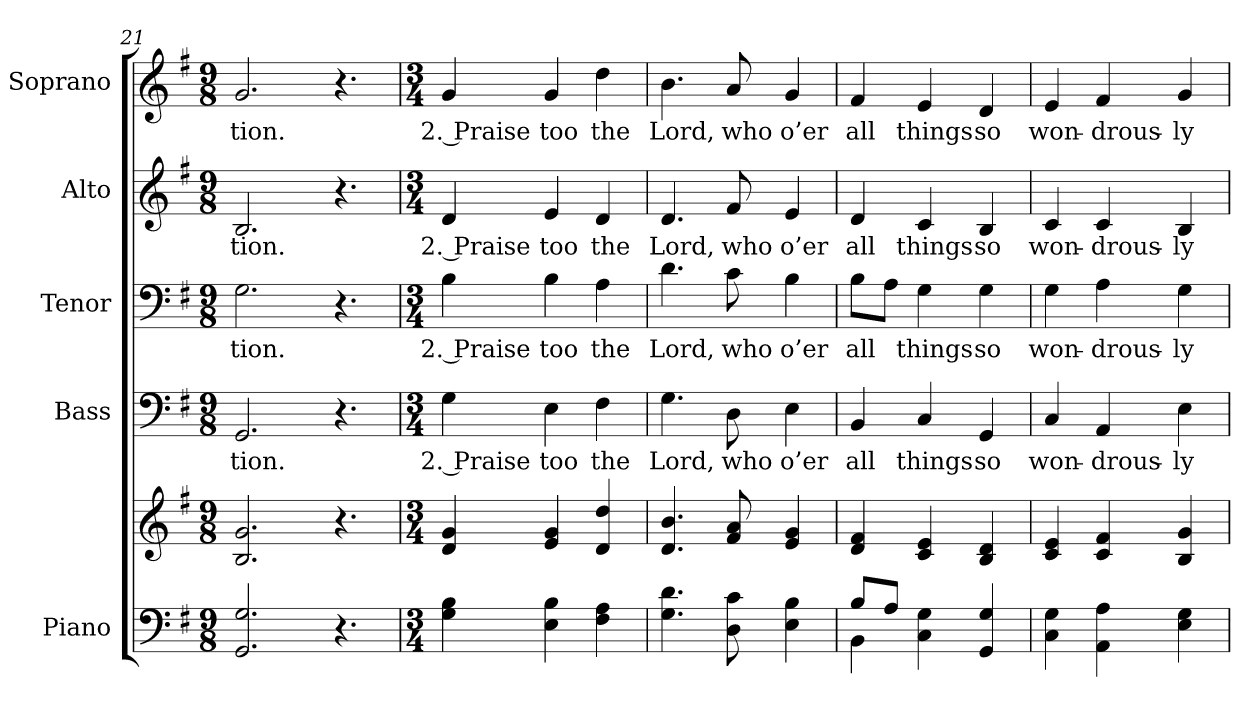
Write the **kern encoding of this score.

**kern	**kern	**kern	**text	**kern	**text	**kern	**text	**kern	**text
*part5	*part5	*part4	*part4	*part3	*part3	*part2	*part2	*part1	*part1
*staff6	*staff5	*staff4	*staff4	*staff3	*staff3	*staff2	*staff2	*staff1	*staff1
*I"Piano	*	*I"Bass	*	*I"Tenor	*	*I"Alto	*	*I"Soprano	*
*I'Pno.	*	*I'B.	*	*I'T.	*	*I'A.	*	*I'S.	*
*clefF4	*clefG2	*clefF4	*	*clefF4	*	*clefG2	*	*clefG2	*
*k[f#]	*k[f#]	*k[f#]	*	*k[f#]	*	*k[f#]	*	*k[f#]	*
*G:	*G:	*G:	*	*G:	*	*G:	*	*G:	*
*M9/8	*M9/8	*M9/8	*	*M9/8	*	*M9/8	*	*M9/8	*
=21	=21	=21	=21	=21	=21	=21	=21	=21	=21
!	!	!	!LO:LY:b:color=#000000	!	!	!	!	!	!
!	!	!	!	!	!LO:LY:b:color=#000000	!	!	!	!
!	!	!	!	!	!	!	!LO:LY:b:color=#000000	!	!
!	!	!	!	!	!	!	!	!	!LO:LY:b:color=#000000
2.GGi/ 2.Gi	2.Bi/ 2.gi	2.GGi/	-tion.	2.Gi\	-tion.	2.Bi/	-tion.	2.gi/	-tion.
4.r	4.r	4.r	.	4.r	.	4.r	.	4.r	.
!!LO:PB:g=z
=22	=22	=22	=22	=22	=22	=22	=22	=22	=22
*M3/4	*M3/4	*M3/4	*	*M3/4	*	*M3/4	*	*M3/4	*
!	!	!	!LO:LY:b:color=#000000	!	!	!	!	!	!
!	!	!	!	!	!LO:LY:b:color=#000000	!	!	!	!
!	!	!	!	!	!	!	!LO:LY:b:color=#000000	!	!
!	!	!	!	!	!	!	!	!	!LO:LY:b:color=#000000
4Gi\ 4Bi	4di/ 4gi	4Gi\	2. Praise	4Bi\	2. Praise	4di/	2. Praise	4gi/	2. Praise
!	!	!	!LO:LY:b:color=#000000	!	!	!	!	!	!
!	!	!	!	!	!LO:LY:b:color=#000000	!	!	!	!
!	!	!	!	!	!	!	!LO:LY:b:color=#000000	!	!
!	!	!	!	!	!	!	!	!	!LO:LY:b:color=#000000
4Ei\ 4Bi	4ei/ 4gi	4Ei\	too	4Bi\	too	4ei/	too	4gi/	too
!	!	!	!LO:LY:b:color=#000000	!	!	!	!	!	!
!	!	!	!	!	!LO:LY:b:color=#000000	!	!	!	!
!	!	!	!	!	!	!	!LO:LY:b:color=#000000	!	!
!	!	!	!	!	!	!	!	!	!LO:LY:b:color=#000000
4F#i\ 4Ai	4di/ 4ddi	4F#i\	the	4Ai\	the	4di/	the	4ddi\	the
=23	=23	=23	=23	=23	=23	=23	=23	=23	=23
!	!	!	!LO:LY:b:color=#000000	!	!	!	!	!	!
!	!	!	!	!	!LO:LY:b:color=#000000	!	!	!	!
!	!	!	!	!	!	!	!LO:LY:b:color=#000000	!	!
!	!	!	!	!	!	!	!	!	!LO:LY:b:color=#000000
4.Gi\ 4.di	4.di/ 4.bi	4.Gi\	Lord,	4.di\	Lord,	4.di/	Lord,	4.bi\	Lord,
!	!	!	!LO:LY:b:color=#000000	!	!	!	!	!	!
!	!	!	!	!	!LO:LY:b:color=#000000	!	!	!	!
!	!	!	!	!	!	!	!LO:LY:b:color=#000000	!	!
!	!	!	!	!	!	!	!	!	!LO:LY:b:color=#000000
8Di\ 8ci	8f#i/ 8ai	8Di\	who	8ci\	who	8f#i/	who	8ai/	who
!	!	!	!LO:LY:b:color=#000000	!	!	!	!	!	!
!	!	!	!	!	!LO:LY:b:color=#000000	!	!	!	!
!	!	!	!	!	!	!	!LO:LY:b:color=#000000	!	!
!	!	!	!	!	!	!	!	!	!LO:LY:b:color=#000000
4Ei\ 4Bi	4ei/ 4gi	4Ei\	o’er	4Bi\	o’er	4ei/	o’er	4gi/	o’er
=24	=24	=24	=24	=24	=24	=24	=24	=24	=24
*^	*	*	*	*	*	*	*	*	*
!	!	!	!	!LO:LY:b:color=#000000	!	!	!	!	!	!
!	!	!	!	!	!	!LO:LY:b:color=#000000	!	!	!	!
!	!	!	!	!	!	!	!	!LO:LY:b:color=#000000	!	!
!	!	!	!	!	!	!	!	!	!	!LO:LY:b:color=#000000
8Bi/L	4BBi\	4di/ 4f#i	4BBi/	all	8Bi\L	all	4di/	all	4f#i/	all
8Ai/J	.	.	.	.	8Ai\J	.	.	.	.	.
!	!	!	!	!LO:LY:b:color=#000000	!	!	!	!	!	!
!	!	!	!	!	!	!LO:LY:b:color=#000000	!	!	!	!
!	!	!	!	!	!	!	!	!LO:LY:b:color=#000000	!	!
!	!	!	!	!	!	!	!	!	!	!LO:LY:b:color=#000000
4Ci\ 4Gi	4ryy	4ci/ 4ei	4Ci/	things	4Gi\	things	4ci/	things	4ei/	things
!	!	!	!	!LO:LY:b:color=#000000	!	!	!	!	!	!
!	!	!	!	!	!	!LO:LY:b:color=#000000	!	!	!	!
!	!	!	!	!	!	!	!	!LO:LY:b:color=#000000	!	!
!	!	!	!	!	!	!	!	!	!	!LO:LY:b:color=#000000
4GGi/ 4Gi	4ryy	4Bi/ 4di	4GGi/	so	4Gi\	so	4Bi/	so	4di/	so
*v	*v	*	*	*	*	*	*	*	*	*
=25	=25	=25	=25	=25	=25	=25	=25	=25	=25
*^	*	*	*	*	*	*	*	*	*
!	!	!	!	!LO:LY:b:color=#000000	!	!	!	!	!	!
*v	*v	*	*	*	*	*	*	*	*	*
*^	*	*	*	*	*	*	*	*	*
!	!	!	!	!	!	!LO:LY:b:color=#000000	!	!	!	!
*v	*v	*	*	*	*	*	*	*	*	*
*^	*	*	*	*	*	*	*	*	*
!	!	!	!	!	!	!	!	!LO:LY:b:color=#000000	!	!
*v	*v	*	*	*	*	*	*	*	*	*
*^	*	*	*	*	*	*	*	*	*
!	!	!	!	!	!	!	!	!	!	!LO:LY:b:color=#000000
*v	*v	*	*	*	*	*	*	*	*	*
4Ci\ 4Gi	4ci/ 4ei	4Ci/	won-	4Gi\	won-	4ci/	won-	4ei/	won-
!	!	!	!LO:LY:b:color=#000000	!	!	!	!	!	!
!	!	!	!	!	!LO:LY:b:color=#000000	!	!	!	!
!	!	!	!	!	!	!	!LO:LY:b:color=#000000	!	!
!	!	!	!	!	!	!	!	!	!LO:LY:b:color=#000000
4AAi\ 4Ai	4ci/ 4f#i	4AAi/	-drous-	4Ai\	-drous-	4ci/	-drous-	4f#i/	-drous-
!	!	!	!LO:LY:b:color=#000000	!	!	!	!	!	!
!	!	!	!	!	!LO:LY:b:color=#000000	!	!	!	!
!	!	!	!	!	!	!	!LO:LY:b:color=#000000	!	!
!	!	!	!	!	!	!	!	!	!LO:LY:b:color=#000000
4Ei\ 4Gi	4Bi/ 4gi	4Ei\	-ly	4Gi\	-ly	4Bi/	-ly	4gi/	-ly
=	=	=	=	=	=	=	=	=	=
*-	*-	*-	*-	*-	*-	*-	*-	*-	*-
